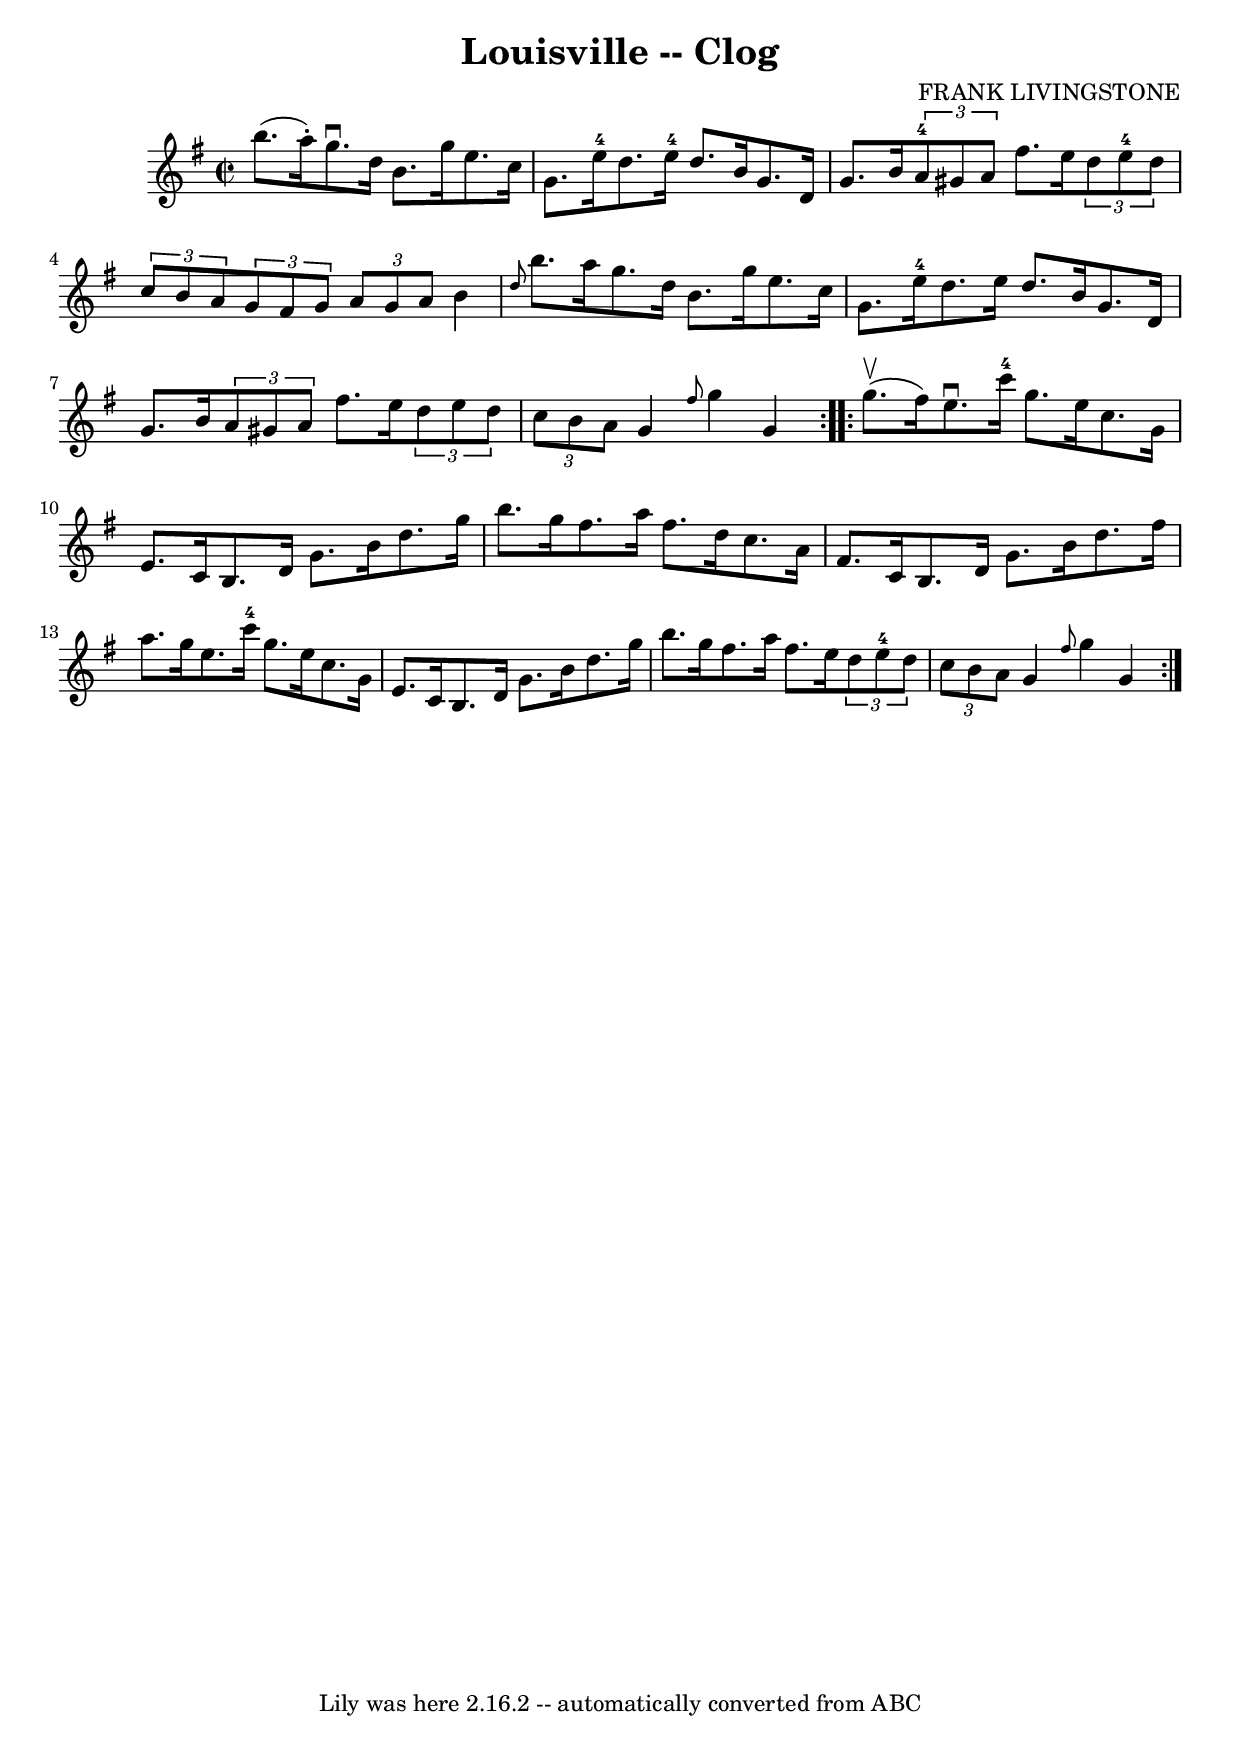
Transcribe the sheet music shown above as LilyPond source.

\version "2.16.2"
\include "Mammoth.ily"
\header {
  %% book = "Ryan's Mammoth Collection"
 composer = "FRANK LIVINGSTONE"
 crossRefNumber = "1"
 footnotes = "\\\\157 934"
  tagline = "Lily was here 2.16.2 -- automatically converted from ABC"
  title = "Louisville -- Clog"

}
voicedefault =  {



  \repeat volta 2 {

    \override Staff.TimeSignature #'style = #'C
    \time 2/2 
    \key g \major b''8. (a''16-.)  |
 g''8.^\downbow d''16 b'8. g''16 e''8. c''16 g'8. e''16-4    |
 d''8. e''16-4 d''8. b'16 g'8. d'16 g'8. b'16     |
    
    \times 2/3 { a'8-4 gis'8 a'8  
	       } fis''8. e''16    
    \times 2/3 { d''8 e''8-4 d''8  
	       }   \times 2/3 { c''8 b'8 a'8  
 			      }    |
    \times 2/3 { g'8 fis'8 g'8  
	       }   \times 2/3 { a'8    
				g'8 a'8  
			      } b'4  \grace { d''8   					    } b''8. a''16     |
 g''8. d''16 b'8. g''16 e''8. c''16 g'8. e''16-4    |
 d''8. e''16 d''8. b'16 g'8. d'16 g'8. b'16     |
    
    \times 2/3 { a'8 gis'8 a'8  
	       } fis''8. e''16    \times 2/3 { d''8 
					 e''8 d''8  
					     } \times 2/3 { c''8 b'8 a'8   							  }    |
 g'4  
    \grace { fis''8  
	   } g''4 g'4  
  }     
  \repeat volta 2 {
 g''8.^\upbow( fis''16)  |
 e''8.^\downbow c'''16-4 g''8. e''16 c''8. g'16 e'8. c'16     |
 b8. d'16 g'8. b'16 d''8. g''16 b''8. g''16     |
 fis''8. a''16 fis''8. d''16 c''8. a'16 fis'8. c'16     |
 b8. d'16 g'8. b'16 d''8. fis''16 a''8. g''16     |
 e''8. c'''16-4 g''8. e''16 c''8. g'16 e'8. c'16     |
 b8. d'16 g'8. b'16 d''8. g''16 b''8. g''16     |
 fis''8. a''16 
 fis''8. e''16    \times 2/3 { d''8 e''8-4 d''8  
				}   
    \times 2/3 { c''8 b'8 a'8   	       }    |
 g'4  \grace { fis''8  
		}  
 g''4 g'4  
  }   

}

\score{
  <<

    \context Staff="default"
    {
      \voicedefault 
      
    }

  >>
  \layout {
    
  }
  \midi {
  }

}
